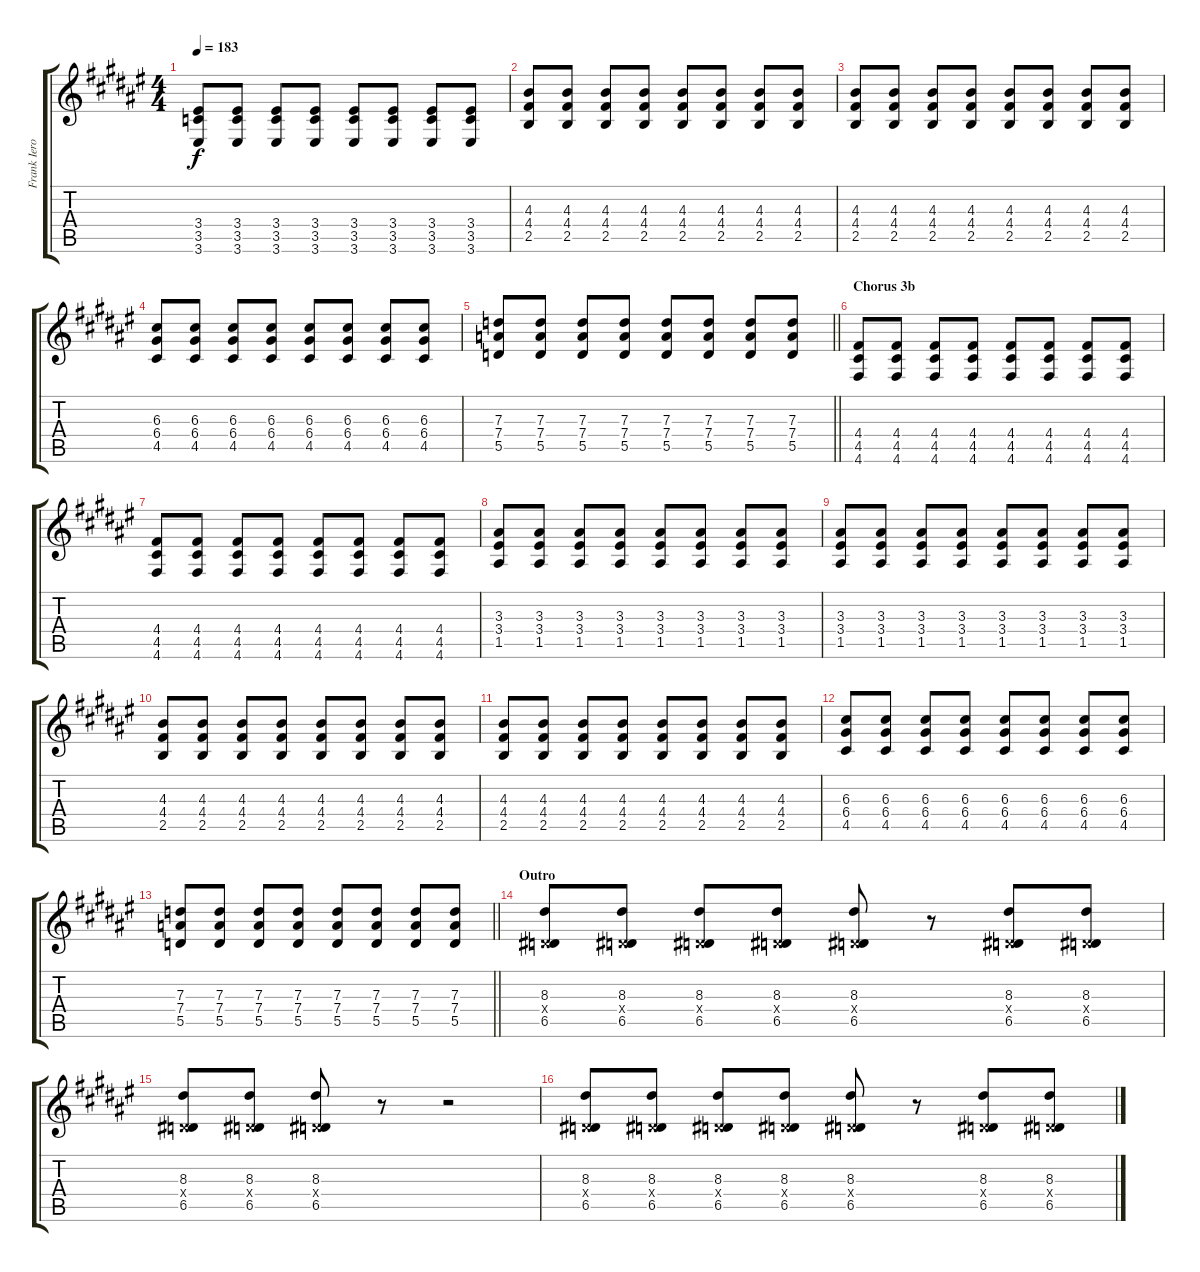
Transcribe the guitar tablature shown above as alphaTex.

\track ("Frank Iero" "Frank Iero") {instrument overdrivenguitar}
\staff {score tabs}
\tuning (E4 B3 G3 D3 A2 D2) {hide}
\ts (4 4)
\tempo 183
\clef g2
\ks d#minor
(3.4 3.5 3.6).8{dy f} (3.4 3.5 3.6).8 (3.4 3.5 3.6).8 (3.4 3.5 3.6).8 (3.4 3.5 3.6).8 (3.4 3.5 3.6).8 (3.4 3.5 3.6).8 (3.4 3.5 3.6).8 |
(4.3 4.4 2.5).8 (4.3 4.4 2.5).8 (4.3 4.4 2.5).8 (4.3 4.4 2.5).8 (4.3 4.4 2.5).8 (4.3 4.4 2.5).8 (4.3 4.4 2.5).8 (4.3 4.4 2.5).8 |
(4.3 4.4 2.5).8 (4.3 4.4 2.5).8 (4.3 4.4 2.5).8 (4.3 4.4 2.5).8 (4.3 4.4 2.5).8 (4.3 4.4 2.5).8 (4.3 4.4 2.5).8 (4.3 4.4 2.5).8 |
(6.3 6.4 4.5).8 (6.3 6.4 4.5).8 (6.3 6.4 4.5).8 (6.3 6.4 4.5).8 (6.3 6.4 4.5).8 (6.3 6.4 4.5).8 (6.3 6.4 4.5).8 (6.3 6.4 4.5).8 |
\barLineRight lightlight
(7.3 7.4 5.5).8 (7.3 7.4 5.5).8 (7.3 7.4 5.5).8 (7.3 7.4 5.5).8 (7.3 7.4 5.5).8 (7.3 7.4 5.5).8 (7.3 7.4 5.5).8 (7.3 7.4 5.5).8 |
\section ("" "Chorus 3b")
(4.4 4.5 4.6).8 (4.4 4.5 4.6).8 (4.4 4.5 4.6).8 (4.4 4.5 4.6).8 (4.4 4.5 4.6).8 (4.4 4.5 4.6).8 (4.4 4.5 4.6).8 (4.4 4.5 4.6).8 |
(4.4 4.5 4.6).8 (4.4 4.5 4.6).8 (4.4 4.5 4.6).8 (4.4 4.5 4.6).8 (4.4 4.5 4.6).8 (4.4 4.5 4.6).8 (4.4 4.5 4.6).8 (4.4 4.5 4.6).8 |
(3.3 3.4 1.5).8 (3.3 3.4 1.5).8 (3.3 3.4 1.5).8 (3.3 3.4 1.5).8 (3.3 3.4 1.5).8 (3.3 3.4 1.5).8 (3.3 3.4 1.5).8 (3.3 3.4 1.5).8 |
(3.3 3.4 1.5).8 (3.3 3.4 1.5).8 (3.3 3.4 1.5).8 (3.3 3.4 1.5).8 (3.3 3.4 1.5).8 (3.3 3.4 1.5).8 (3.3 3.4 1.5).8 (3.3 3.4 1.5).8 |
(4.3 4.4 2.5).8 (4.3 4.4 2.5).8 (4.3 4.4 2.5).8 (4.3 4.4 2.5).8 (4.3 4.4 2.5).8 (4.3 4.4 2.5).8 (4.3 4.4 2.5).8 (4.3 4.4 2.5).8 |
(4.3 4.4 2.5).8 (4.3 4.4 2.5).8 (4.3 4.4 2.5).8 (4.3 4.4 2.5).8 (4.3 4.4 2.5).8 (4.3 4.4 2.5).8 (4.3 4.4 2.5).8 (4.3 4.4 2.5).8 |
(6.3 6.4 4.5).8 (6.3 6.4 4.5).8 (6.3 6.4 4.5).8 (6.3 6.4 4.5).8 (6.3 6.4 4.5).8 (6.3 6.4 4.5).8 (6.3 6.4 4.5).8 (6.3 6.4 4.5).8 |
\barLineRight lightlight
(7.3 7.4 5.5).8 (7.3 7.4 5.5).8 (7.3 7.4 5.5).8 (7.3 7.4 5.5).8 (7.3 7.4 5.5).8 (7.3 7.4 5.5).8 (7.3 7.4 5.5).8 (7.3 7.4 5.5).8 |
\section ("" "Outro")
(8.3 0.4{x} 6.5).8{volume 14} (8.3 0.4{x} 6.5).8 (8.3 0.4{x} 6.5).8 (8.3 0.4{x} 6.5).8 (8.3 0.4{x} 6.5).8 r.8 (8.3 0.4{x} 6.5).8 (8.3 0.4{x} 6.5).8 |
(8.3 0.4{x} 6.5).8 (8.3 0.4{x} 6.5).8 (8.3 0.4{x} 6.5).8 r.8 r.2 |
(8.3 0.4{x} 6.5).8 (8.3 0.4{x} 6.5).8 (8.3 0.4{x} 6.5).8 (8.3 0.4{x} 6.5).8 (8.3 0.4{x} 6.5).8 r.8 (8.3 0.4{x} 6.5).8 (8.3 0.4{x} 6.5).8
